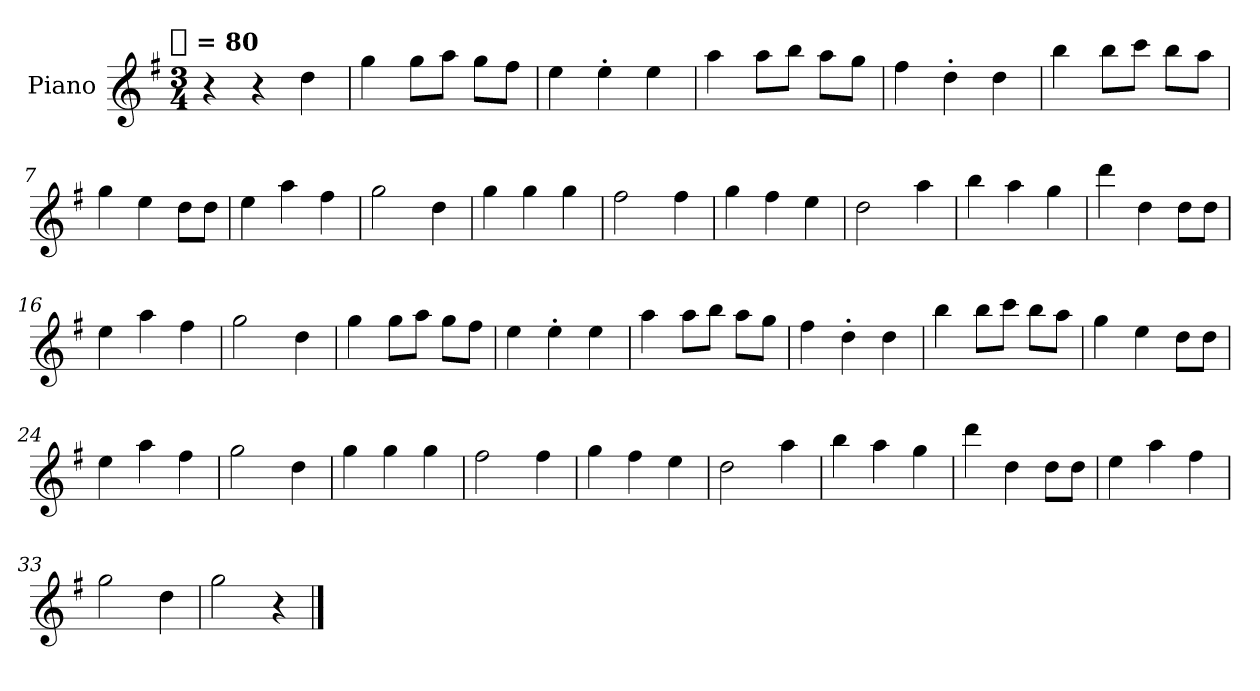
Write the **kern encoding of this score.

**kern
*part1
*staff1
*I"Piano
*I'Pia.
*clefG2
*k[f#]
!!LO:TX:omd:t=[quarter] = 80
*M3/4
*MM80
=1
4r
4r
4dd
=2
4gg
8ggL
8aaJ
8ggL
8ff#J
=3
4ee
4ee'
4ee
=4
4aa
8aaL
8bbJ
8aaL
8ggJ
=5
4ff#
4dd'
4dd
=6
4bb
8bbL
8cccJ
8bbL
8aaJ
=7
4gg
4ee
8ddL
8ddJ
!!LO:LB:g=z
=8
4ee
4aa
4ff#
=9
2gg
4dd
=10
4gg
4gg
4gg
=11
2ff#
4ff#
=12
4gg
4ff#
4ee
=13
2dd
4aa
=14
4bb
4aa
4gg
=15
4ddd
4dd
8ddL
8ddJ
=16
4ee
4aa
4ff#
=17
2gg
4dd
!!LO:LB:g=z
=18
4gg
8ggL
8aaJ
8ggL
8ff#J
=19
4ee
4ee'
4ee
=20
4aa
8aaL
8bbJ
8aaL
8ggJ
=21
4ff#
4dd'
4dd
=22
4bb
8bbL
8cccJ
8bbL
8aaJ
=23
4gg
4ee
8ddL
8ddJ
=24
4ee
4aa
4ff#
=25
2gg
4dd
!!LO:LB:g=z
=26
4gg
4gg
4gg
=27
2ff#
4ff#
=28
4gg
4ff#
4ee
=29
2dd
4aa
=30
4bb
4aa
4gg
=31
4ddd
4dd
8ddL
8ddJ
=32
4ee
4aa
4ff#
=33
2gg
4dd
=34
2gg
4r
==
*-
